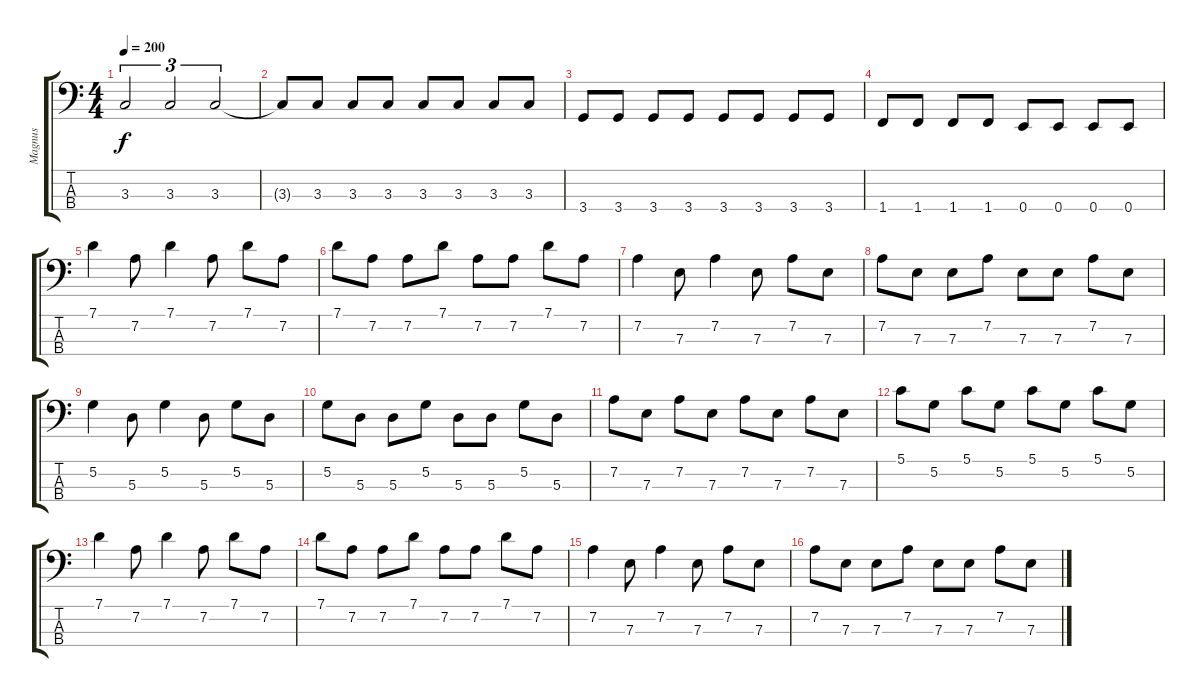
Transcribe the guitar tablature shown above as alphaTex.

\track ("Magnus" "Magnus") {instrument electricbassfinger}
\staff {score tabs}
\tuning (G2 D2 A1 E1) {hide}
\ts (4 4)
\tempo 200
\clef f4
\ks c
3.3.2{tu (3 2) dy f} 3.3.2{tu (3 2)} 3.3.2{tu (3 2)} |
3.3{t}.8 3.3.8 3.3.8 3.3.8 3.3.8 3.3.8 3.3.8 3.3.8 |
3.4.8 3.4.8 3.4.8 3.4.8 3.4.8 3.4.8 3.4.8 3.4.8 |
1.4.8 1.4.8 1.4.8 1.4.8 0.4.8 0.4.8 0.4.8 0.4.8 |
7.1.4 7.2.8 7.1.4 7.2.8 7.1.8 7.2.8 |
7.1.8 7.2.8 7.2.8 7.1.8 7.2.8 7.2.8 7.1.8 7.2.8 |
7.2.4 7.3.8 7.2.4 7.3.8 7.2.8 7.3.8 |
7.2.8 7.3.8 7.3.8 7.2.8 7.3.8 7.3.8 7.2.8 7.3.8 |
5.2.4 5.3.8 5.2.4 5.3.8 5.2.8 5.3.8 |
5.2.8 5.3.8 5.3.8 5.2.8 5.3.8 5.3.8 5.2.8 5.3.8 |
7.2.8 7.3.8 7.2.8 7.3.8 7.2.8 7.3.8 7.2.8 7.3.8 |
5.1.8 5.2.8 5.1.8 5.2.8 5.1.8 5.2.8 5.1.8 5.2.8 |
7.1.4 7.2.8 7.1.4 7.2.8 7.1.8 7.2.8 |
7.1.8 7.2.8 7.2.8 7.1.8 7.2.8 7.2.8 7.1.8 7.2.8 |
7.2.4 7.3.8 7.2.4 7.3.8 7.2.8 7.3.8 |
7.2.8 7.3.8 7.3.8 7.2.8 7.3.8 7.3.8 7.2.8 7.3.8
